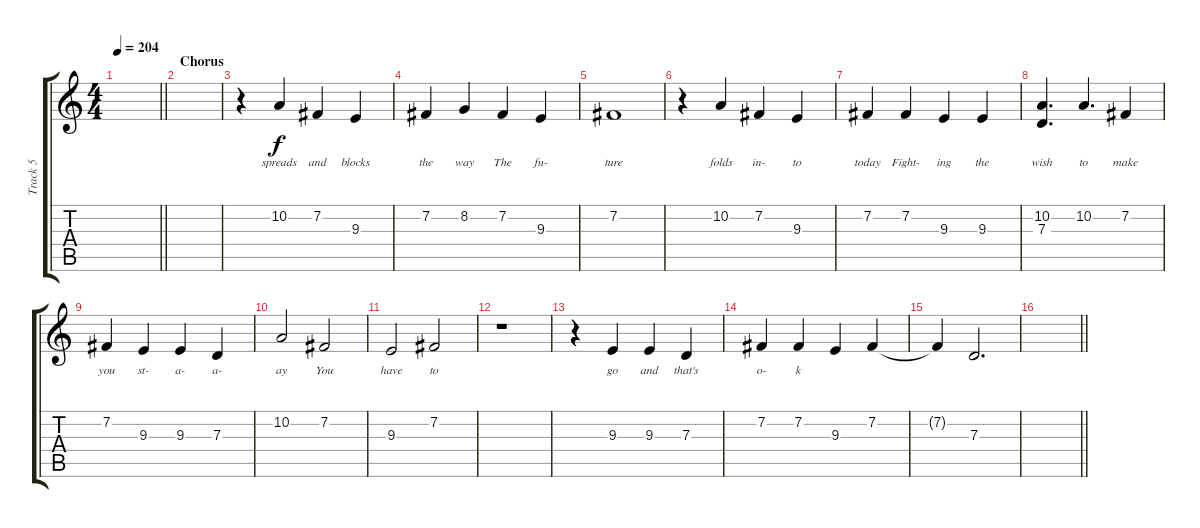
\track ("Track 5" "Track 5") {instrument clarinet}
\staff {score tabs}
\tuning (E4 B3 G3 D3 A2 E2) {hide}
\ts (4 4)
\tempo 204
\clef g2
\barLineRight lightlight
\ks c
|
\section ("" "Chorus")
|
r.4 10.2.4{lyrics (0 "spreads") lyrics (1 "") lyrics (2 "") lyrics (3 "") lyrics (4 "")} 7.2.4{lyrics (0 "and") lyrics (1 "") lyrics (2 "") lyrics (3 "") lyrics (4 "")} 9.3.4{lyrics (0 "blocks") lyrics (1 "") lyrics (2 "") lyrics (3 "") lyrics (4 "")} |
7.2.4{lyrics (0 "the") lyrics (1 "") lyrics (2 "") lyrics (3 "") lyrics (4 "")} 8.2.4{lyrics (0 "way") lyrics (1 "") lyrics (2 "") lyrics (3 "") lyrics (4 "")} 7.2.4{lyrics (0 "The") lyrics (1 "") lyrics (2 "") lyrics (3 "") lyrics (4 "")} 9.3.4{lyrics (0 "fu-") lyrics (1 "") lyrics (2 "") lyrics (3 "") lyrics (4 "")} |
7.2.1{lyrics (0 "ture") lyrics (1 "") lyrics (2 "") lyrics (3 "") lyrics (4 "")} |
r.4 10.2.4{lyrics (0 "folds") lyrics (1 "") lyrics (2 "") lyrics (3 "") lyrics (4 "")} 7.2.4{lyrics (0 "in-") lyrics (1 "") lyrics (2 "") lyrics (3 "") lyrics (4 "")} 9.3.4{lyrics (0 "to") lyrics (1 "") lyrics (2 "") lyrics (3 "") lyrics (4 "")} |
7.2.4{lyrics (0 "today") lyrics (1 "") lyrics (2 "") lyrics (3 "") lyrics (4 "")} 7.2.4{lyrics (0 "Fight-") lyrics (1 "") lyrics (2 "") lyrics (3 "") lyrics (4 "")} 9.3.4{lyrics (0 "ing") lyrics (1 "") lyrics (2 "") lyrics (3 "") lyrics (4 "")} 9.3.4{lyrics (0 "the") lyrics (1 "") lyrics (2 "") lyrics (3 "") lyrics (4 "")} |
(10.2 7.3).4{d lyrics (0 "wish") lyrics (1 "") lyrics (2 "") lyrics (3 "") lyrics (4 "")} 10.2.4{d lyrics (0 "to") lyrics (1 "") lyrics (2 "") lyrics (3 "") lyrics (4 "")} 7.2.4{lyrics (0 "make") lyrics (1 "") lyrics (2 "") lyrics (3 "") lyrics (4 "")} |
7.2.4{lyrics (0 "you") lyrics (1 "") lyrics (2 "") lyrics (3 "") lyrics (4 "")} 9.3.4{lyrics (0 "st-") lyrics (1 "") lyrics (2 "") lyrics (3 "") lyrics (4 "")} 9.3.4{lyrics (0 "a-") lyrics (1 "") lyrics (2 "") lyrics (3 "") lyrics (4 "")} 7.3.4{lyrics (0 "a-") lyrics (1 "") lyrics (2 "") lyrics (3 "") lyrics (4 "")} |
10.2.2{lyrics (0 "ay") lyrics (1 "") lyrics (2 "") lyrics (3 "") lyrics (4 "")} 7.2.2{lyrics (0 "You") lyrics (1 "") lyrics (2 "") lyrics (3 "") lyrics (4 "")} |
9.3.2{lyrics (0 "have") lyrics (1 "") lyrics (2 "") lyrics (3 "") lyrics (4 "")} 7.2.2{lyrics (0 "to") lyrics (1 "") lyrics (2 "") lyrics (3 "") lyrics (4 "")} |
r.1 |
r.4 9.3.4{lyrics (0 "go") lyrics (1 "") lyrics (2 "") lyrics (3 "") lyrics (4 "")} 9.3.4{lyrics (0 "and") lyrics (1 "") lyrics (2 "") lyrics (3 "") lyrics (4 "")} 7.3.4{lyrics (0 "that's") lyrics (1 "") lyrics (2 "") lyrics (3 "") lyrics (4 "")} |
7.2.4{lyrics (0 "o-") lyrics (1 "") lyrics (2 "") lyrics (3 "") lyrics (4 "")} 7.2.4{lyrics (0 "k") lyrics (1 "") lyrics (2 "") lyrics (3 "") lyrics (4 "")} 9.3.4 7.2.4 |
7.2{t}.4 7.3.2{d} |
\barLineRight lightlight
